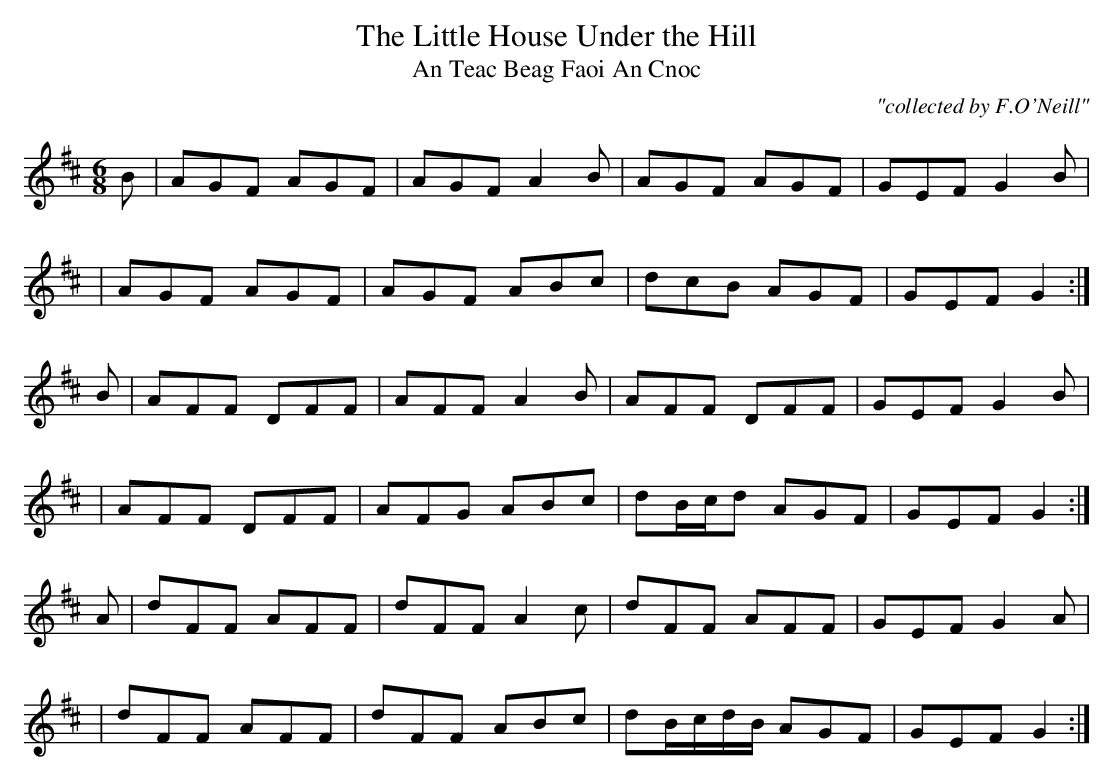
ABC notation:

X:1
T: Little House Under the Hill, The
T: An Teac Beag Faoi An Cnoc
C: "collected by F.O'Neill"
M: 6/8
K: D
B|AGF AGF|AGF A2B|AGF AGF|GEF G2 B|
|AGF AGF|AGF ABc|dcB AGF|GEF G2:|
B|AFF DFF|AFF A2 B|AFF DFF|GEF G2 B|
|AFF DFF|AFG ABc|dB/-c/-d AGF|GEF G2:|
A|dFF AFF|dFF A2 c|dFF AFF|GEF G2 A|
|dFF AFF|dFF ABc|dB/-c/-d/-B/ AGF|GEF G2:|
